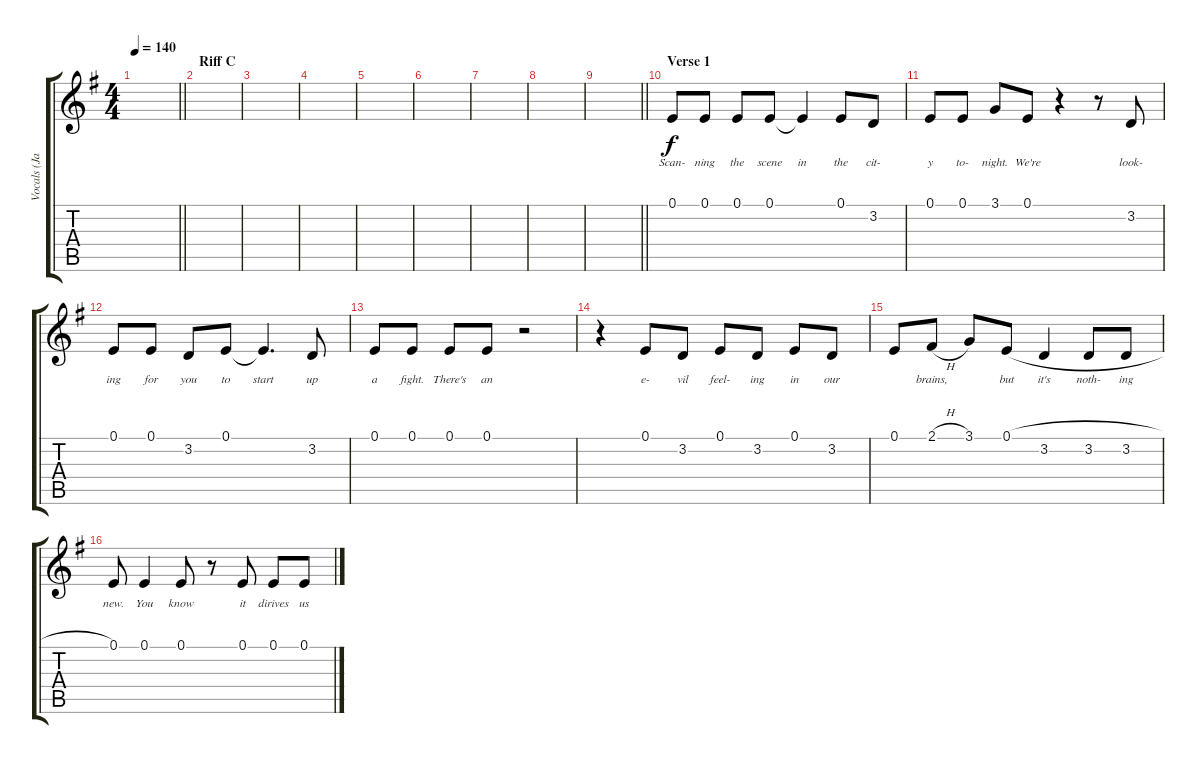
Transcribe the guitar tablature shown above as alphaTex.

\track ("Vocals (James Hetfield)" "Vocals (Ja") {instrument stringensemble1}
\staff {score tabs}
\tuning (E4 B3 G3 D3 A2 E2) {hide}
\ts (4 4)
\tempo 140
\clef g2
\barLineRight lightlight
\ks eminor
|
\section ("" "Riff C")
|
|
|
|
|
|
|
\barLineRight lightlight
|
\section ("" "Verse 1")
0.1.8{lyrics (0 "Scan-") lyrics (1 "") lyrics (2 "") lyrics (3 "") lyrics (4 "")} 0.1.8{lyrics (0 "ning") lyrics (1 "") lyrics (2 "") lyrics (3 "") lyrics (4 "")} 0.1.8{lyrics (0 "the") lyrics (1 "") lyrics (2 "") lyrics (3 "") lyrics (4 "")} 0.1.8{lyrics (0 "scene") lyrics (1 "") lyrics (2 "") lyrics (3 "") lyrics (4 "")} 0.1{t}.4{lyrics (0 "in") lyrics (1 "") lyrics (2 "") lyrics (3 "") lyrics (4 "")} 0.1.8{lyrics (0 "the") lyrics (1 "") lyrics (2 "") lyrics (3 "") lyrics (4 "")} 3.2.8{lyrics (0 "cit-") lyrics (1 "") lyrics (2 "") lyrics (3 "") lyrics (4 "")} |
0.1.8{lyrics (0 "y") lyrics (1 "") lyrics (2 "") lyrics (3 "") lyrics (4 "")} 0.1.8{lyrics (0 "to-") lyrics (1 "") lyrics (2 "") lyrics (3 "") lyrics (4 "")} 3.1.8{lyrics (0 "night.") lyrics (1 "") lyrics (2 "") lyrics (3 "") lyrics (4 "")} 0.1.8{lyrics (0 "We're") lyrics (1 "") lyrics (2 "") lyrics (3 "") lyrics (4 "")} r.4 r.8 3.2.8{lyrics (0 "look-") lyrics (1 "") lyrics (2 "") lyrics (3 "") lyrics (4 "")} |
0.1.8{lyrics (0 "ing") lyrics (1 "") lyrics (2 "") lyrics (3 "") lyrics (4 "")} 0.1.8{lyrics (0 "for") lyrics (1 "") lyrics (2 "") lyrics (3 "") lyrics (4 "")} 3.2.8{lyrics (0 "you") lyrics (1 "") lyrics (2 "") lyrics (3 "") lyrics (4 "")} 0.1.8{lyrics (0 "to") lyrics (1 "") lyrics (2 "") lyrics (3 "") lyrics (4 "")} 0.1{t}.4{d lyrics (0 "start") lyrics (1 "") lyrics (2 "") lyrics (3 "") lyrics (4 "")} 3.2.8{lyrics (0 "up") lyrics (1 "") lyrics (2 "") lyrics (3 "") lyrics (4 "")} |
0.1.8{lyrics (0 "a") lyrics (1 "") lyrics (2 "") lyrics (3 "") lyrics (4 "")} 0.1.8{lyrics (0 "fight.") lyrics (1 "") lyrics (2 "") lyrics (3 "") lyrics (4 "")} 0.1.8{lyrics (0 "There's") lyrics (1 "") lyrics (2 "") lyrics (3 "") lyrics (4 "")} 0.1.8{lyrics (0 "an") lyrics (1 "") lyrics (2 "") lyrics (3 "") lyrics (4 "")} r.2 |
r.4 0.1.8{lyrics (0 "e-") lyrics (1 "") lyrics (2 "") lyrics (3 "") lyrics (4 "")} 3.2.8{lyrics (0 "vil") lyrics (1 "") lyrics (2 "") lyrics (3 "") lyrics (4 "")} 0.1.8{lyrics (0 "feel-") lyrics (1 "") lyrics (2 "") lyrics (3 "") lyrics (4 "")} 3.2.8{lyrics (0 "ing") lyrics (1 "") lyrics (2 "") lyrics (3 "") lyrics (4 "")} 0.1.8{lyrics (0 "in") lyrics (1 "") lyrics (2 "") lyrics (3 "") lyrics (4 "")} 3.2.8{lyrics (0 "our") lyrics (1 "") lyrics (2 "") lyrics (3 "") lyrics (4 "")} |
0.1.8{lyrics (0 "") lyrics (1 "") lyrics (2 "") lyrics (3 "") lyrics (4 "")} 2.1{h}.8{lyrics (0 "brains,") lyrics (1 "") lyrics (2 "") lyrics (3 "") lyrics (4 "")} 3.1.8{lyrics (0 "") lyrics (1 "") lyrics (2 "") lyrics (3 "") lyrics (4 "")} 0.1{h}.8{lyrics (0 "but") lyrics (1 "") lyrics (2 "") lyrics (3 "") lyrics (4 "")} 3.2.4{lyrics (0 "it's") lyrics (1 "") lyrics (2 "") lyrics (3 "") lyrics (4 "")} 3.2.8{lyrics (0 "noth-") lyrics (1 "") lyrics (2 "") lyrics (3 "") lyrics (4 "")} 3.2.8{lyrics (0 "ing") lyrics (1 "") lyrics (2 "") lyrics (3 "") lyrics (4 "")} |
0.1.8{lyrics (0 "new.") lyrics (1 "") lyrics (2 "") lyrics (3 "") lyrics (4 "")} 0.1.4{lyrics (0 "You") lyrics (1 "") lyrics (2 "") lyrics (3 "") lyrics (4 "")} 0.1.8{lyrics (0 "know") lyrics (1 "") lyrics (2 "") lyrics (3 "") lyrics (4 "")} r.8 0.1.8{lyrics (0 "it") lyrics (1 "") lyrics (2 "") lyrics (3 "") lyrics (4 "")} 0.1.8{lyrics (0 "dirives") lyrics (1 "") lyrics (2 "") lyrics (3 "") lyrics (4 "")} 0.1.8{lyrics (0 "us") lyrics (1 "") lyrics (2 "") lyrics (3 "") lyrics (4 "")}
